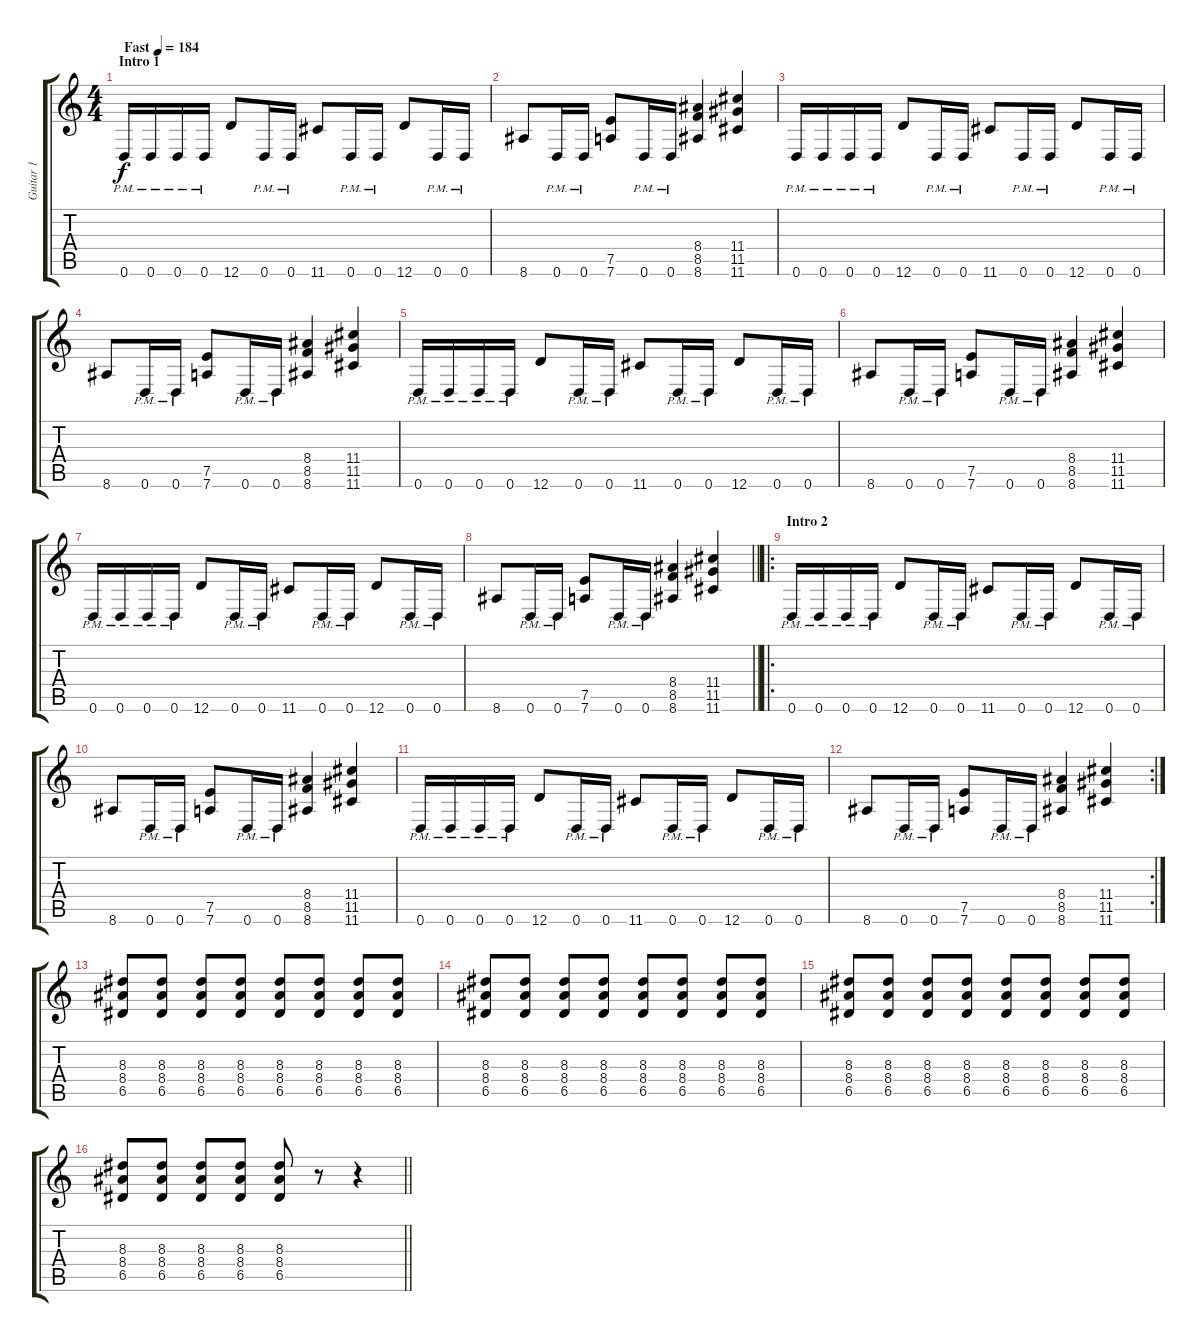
\track ("Guitar 1" "Guitar 1") {instrument distortionguitar}
\staff {score tabs}
\tuning (E4 B3 G3 D3 A2 D2) {hide}
\ts (4 4)
\section ("" "Intro 1")
\tempo (184 "Fast")
\clef g2
\ks c
0.6{pm}.16{dy f instrument distortionguitar} 0.6{pm}.16 0.6{pm}.16 0.6{pm}.16 12.6.8 0.6{pm}.16 0.6{pm}.16 11.6.8 0.6{pm}.16 0.6{pm}.16 12.6.8 0.6{pm}.16 0.6{pm}.16 |
8.6.8 0.6{pm}.16 0.6{pm}.16 (7.5 7.6).8 0.6{pm}.16 0.6{pm}.16 (8.4 8.5 8.6).4 (11.4 11.5 11.6).4 |
0.6{pm}.16 0.6{pm}.16 0.6{pm}.16 0.6{pm}.16 12.6.8 0.6{pm}.16 0.6{pm}.16 11.6.8 0.6{pm}.16 0.6{pm}.16 12.6.8 0.6{pm}.16 0.6{pm}.16 |
8.6.8 0.6{pm}.16 0.6{pm}.16 (7.5 7.6).8 0.6{pm}.16 0.6{pm}.16 (8.4 8.5 8.6).4 (11.4 11.5 11.6).4 |
0.6{pm}.16 0.6{pm}.16 0.6{pm}.16 0.6{pm}.16 12.6.8 0.6{pm}.16 0.6{pm}.16 11.6.8 0.6{pm}.16 0.6{pm}.16 12.6.8 0.6{pm}.16 0.6{pm}.16 |
8.6.8 0.6{pm}.16 0.6{pm}.16 (7.5 7.6).8 0.6{pm}.16 0.6{pm}.16 (8.4 8.5 8.6).4 (11.4 11.5 11.6).4 |
0.6{pm}.16 0.6{pm}.16 0.6{pm}.16 0.6{pm}.16 12.6.8 0.6{pm}.16 0.6{pm}.16 11.6.8 0.6{pm}.16 0.6{pm}.16 12.6.8 0.6{pm}.16 0.6{pm}.16 |
\barLineRight lightlight
8.6.8 0.6{pm}.16 0.6{pm}.16 (7.5 7.6).8 0.6{pm}.16 0.6{pm}.16 (8.4 8.5 8.6).4 (11.4 11.5 11.6).4 |
\ro
\section ("" "Intro 2")
0.6{pm}.16 0.6{pm}.16 0.6{pm}.16 0.6{pm}.16 12.6.8 0.6{pm}.16 0.6{pm}.16 11.6.8 0.6{pm}.16 0.6{pm}.16 12.6.8 0.6{pm}.16 0.6{pm}.16 |
8.6.8 0.6{pm}.16 0.6{pm}.16 (7.5 7.6).8 0.6{pm}.16 0.6{pm}.16 (8.4 8.5 8.6).4 (11.4 11.5 11.6).4 |
0.6{pm}.16 0.6{pm}.16 0.6{pm}.16 0.6{pm}.16 12.6.8 0.6{pm}.16 0.6{pm}.16 11.6.8 0.6{pm}.16 0.6{pm}.16 12.6.8 0.6{pm}.16 0.6{pm}.16 |
\rc 2
8.6.8 0.6{pm}.16 0.6{pm}.16 (7.5 7.6).8 0.6{pm}.16 0.6{pm}.16 (8.4 8.5 8.6).4 (11.4 11.5 11.6).4 |
(8.3 8.4 6.5).8 (8.3 8.4 6.5).8 (8.3 8.4 6.5).8 (8.3 8.4 6.5).8 (8.3 8.4 6.5).8 (8.3 8.4 6.5).8 (8.3 8.4 6.5).8 (8.3 8.4 6.5).8 |
(8.3 8.4 6.5).8 (8.3 8.4 6.5).8 (8.3 8.4 6.5).8 (8.3 8.4 6.5).8 (8.3 8.4 6.5).8 (8.3 8.4 6.5).8 (8.3 8.4 6.5).8 (8.3 8.4 6.5).8 |
(8.3 8.4 6.5).8 (8.3 8.4 6.5).8 (8.3 8.4 6.5).8 (8.3 8.4 6.5).8 (8.3 8.4 6.5).8 (8.3 8.4 6.5).8 (8.3 8.4 6.5).8 (8.3 8.4 6.5).8 |
\barLineRight lightlight
(8.3 8.4 6.5).8 (8.3 8.4 6.5).8 (8.3 8.4 6.5).8 (8.3 8.4 6.5).8 (8.3 8.4 6.5).8 r.8 r.4
